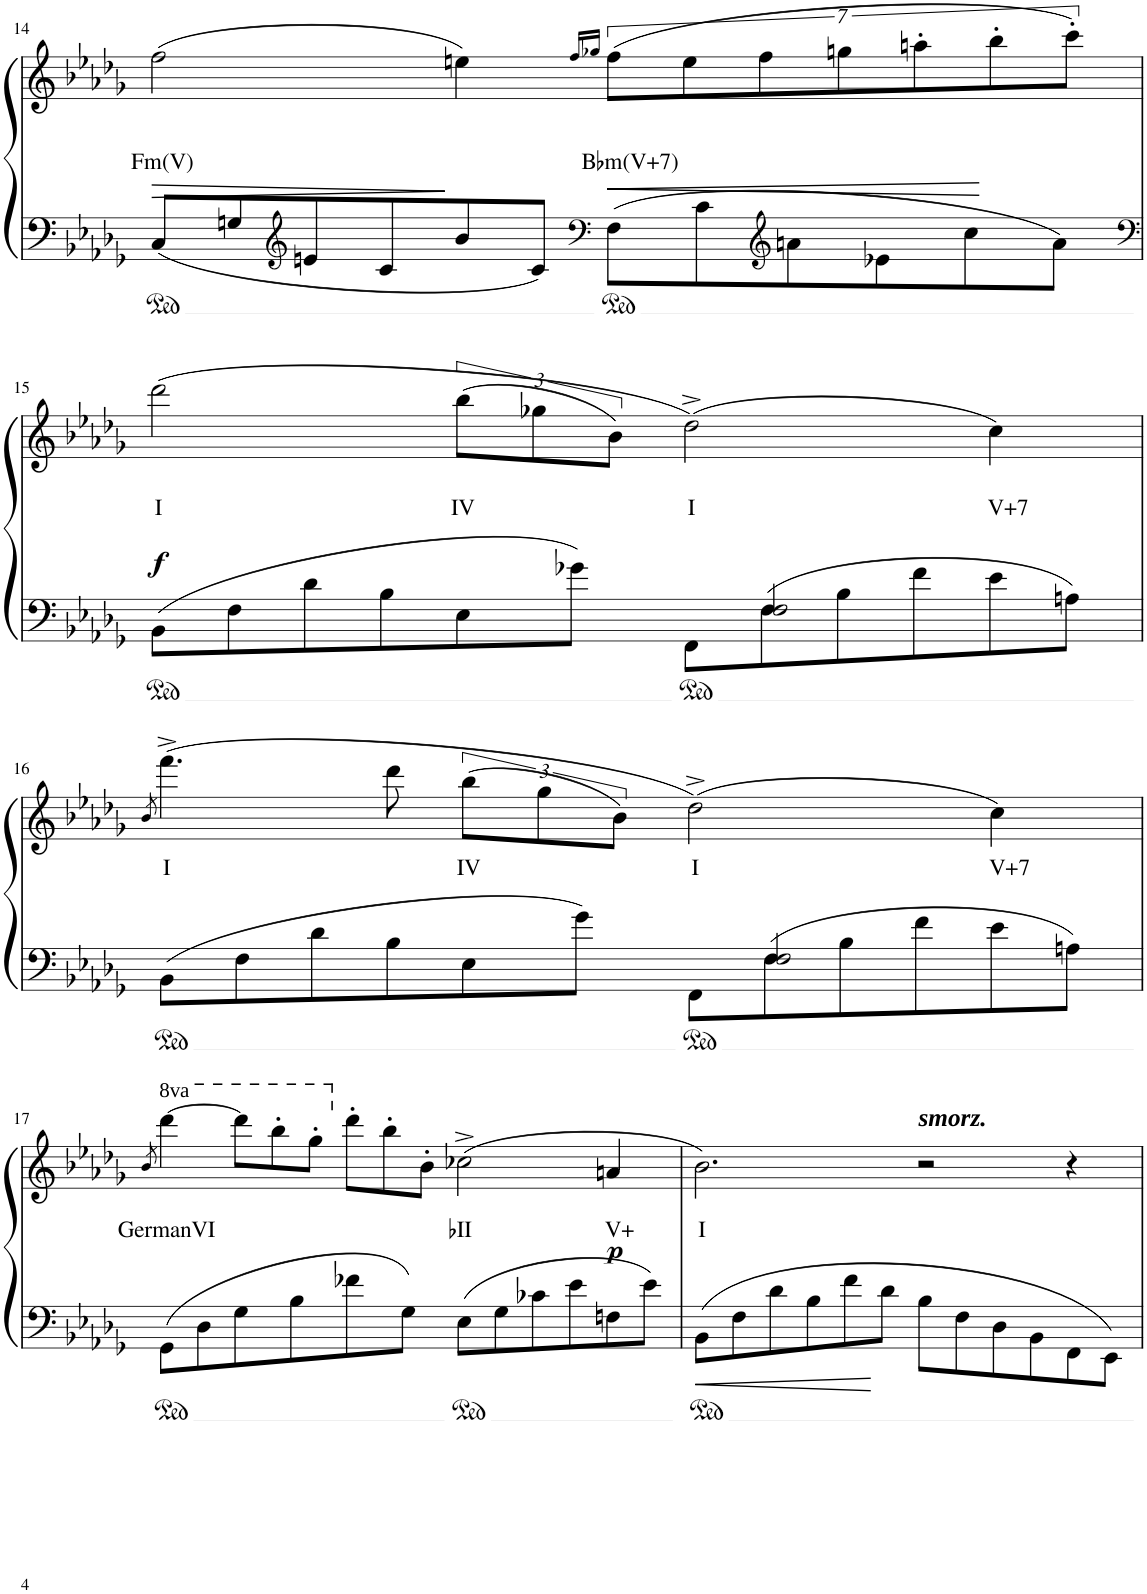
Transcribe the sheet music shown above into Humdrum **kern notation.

**kern	**kern	**text	**dynam
*part1	*part1	*part1	*part1
*staff2	*staff1	*staff1	*staff1/2
*I"Piano	*	*	*
*I'Pno	*	*	*
!!LO:PB:g=z
*clefF4	*clefG2	*	*
*k[b-e-a-d-g-]	*k[b-e-a-d-g-]	*	*
*M6/4	*M6/4	*	*
=14	=14	=14	=14
!	!	!LO:LY:b	!LO:HP:b
8C/L	(2ff\	Fm(V)	>
8Gn/	.	.	.
*clefG2	*	*	*
8en/	.	.	.
8c/	.	.	.
8b-/	4een\)	.	]
8c/J	.	.	.
*clefF4	*	*	*
.	16qff/LL	.	.
.	16qgg-X/JJ	.	.
!	!	!LO:LY:b	!
8F\L	(28%3ff\L	B♭m(V+7)	.
.	28%3ee\	.	.
8c\	.	.	.
.	28%3ff\	.	.
*clefG2	*	*	*
8an\	.	.	.
.	28%3ggn\	.	.
8e-X\	.	.	.
.	28%3aan'\	.	.
8cc\	.	.	.
.	28%3bb-'\	.	.
8a\J	.	.	.
.	28%3ccc'\J)	.	.
!!LO:LB:g=z
=15	=15	=15	=15
*clefF4	*	*	*
*^	*	*	*
!	!	!	!LO:LY:b	!LO:DY:b
8BB-\L	2..ryy	(2ddd-\	I	f
8F\	.	.	.	.
8d-\	.	.	.	.
8B-\	.	.	.	.
!	!	!	!LO:LY:b	!
8E-\	.	(12bb-\L	IV	.
.	.	12gg-X\	.	.
8g-X\J	.	.	.	.
.	.	12b-\J)	.	.
!	!	!	!LO:LY:b	!
8FF\L	.	(2dd-^\)	I	.
8F\	2F/	.	.	.
8B-\	.	.	.	.
8f\	.	.	.	.
!	!	!	!LO:LY:b	!
8e-\	.	4cc\)	V+7	.
8An\J	8ryy	.	.	.
!!LO:LB:g=z
=16	=16	=16	=16	=16
.	.	8qb-/	.	.
!	!	!	!LO:LY:b	!
8BB-\L	2..ryy	(4.fff^\	I	.
8F\	.	.	.	.
8d-\	.	.	.	.
8B-\	.	8ddd-\	.	.
!	!	!	!LO:LY:b	!
8E-\	.	(12bb-\L	IV	.
.	.	12gg-\	.	.
8g-\J	.	.	.	.
.	.	12b-\J)	.	.
!	!	!	!LO:LY:b	!
8FF\L	.	(2dd-^\)	I	.
8F\	2F/	.	.	.
8B-\	.	.	.	.
8f\	.	.	.	.
!	!	!	!LO:LY:b	!
8e-\	.	4cc\)	V+7	.
8An\J	8ryy	.	.	.
*v	*v	*	*	*
!!LO:LB:g=z
=17	=17	=17	=17
.	8qbb-/	.	.
!	!	!LO:LY:b	!
8GG-\L	[4dddd-\	GermanVI	.
8D-\	.	.	.
*	*Xtuplet	*	*
8G-\	12dddd-\L]	.	.
.	12bbb-'\	.	.
8B-\	.	.	.
.	12ggg-'\J	.	.
8f-X\	12ddd-'\L	.	.
.	12bb-'\	.	.
8G-\J	.	.	.
.	12b-'\J	.	.
!	!	!LO:LY:b	!
8E-\L	(2cc-X^\	♭II	.
8G-\	.	.	.
8c-X\	.	.	.
8e-\	.	.	.
!	!	!LO:LY:b	!LO:DY:b
8Fn\	4an/	V+	p
8e-\J	.	.	.
=18	=18	=18	=18
!	!	!LO:LY:b	!
8BB-\L	2.b-\)	I	.
8F\	.	.	.
8d-\	.	.	.
8B-\	.	.	.
8f\	.	.	.
8d-\J	.	.	.
!	!LO:TX:a:Bi:t=smorz.	!	!
8B-\L	2r	.	.
8F\	.	.	.
8D-\	.	.	.
8BB-\	.	.	.
8FF\	4r	.	.
8EE-\J	.	.	.
=	=	=	=
*-	*-	*-	*-
